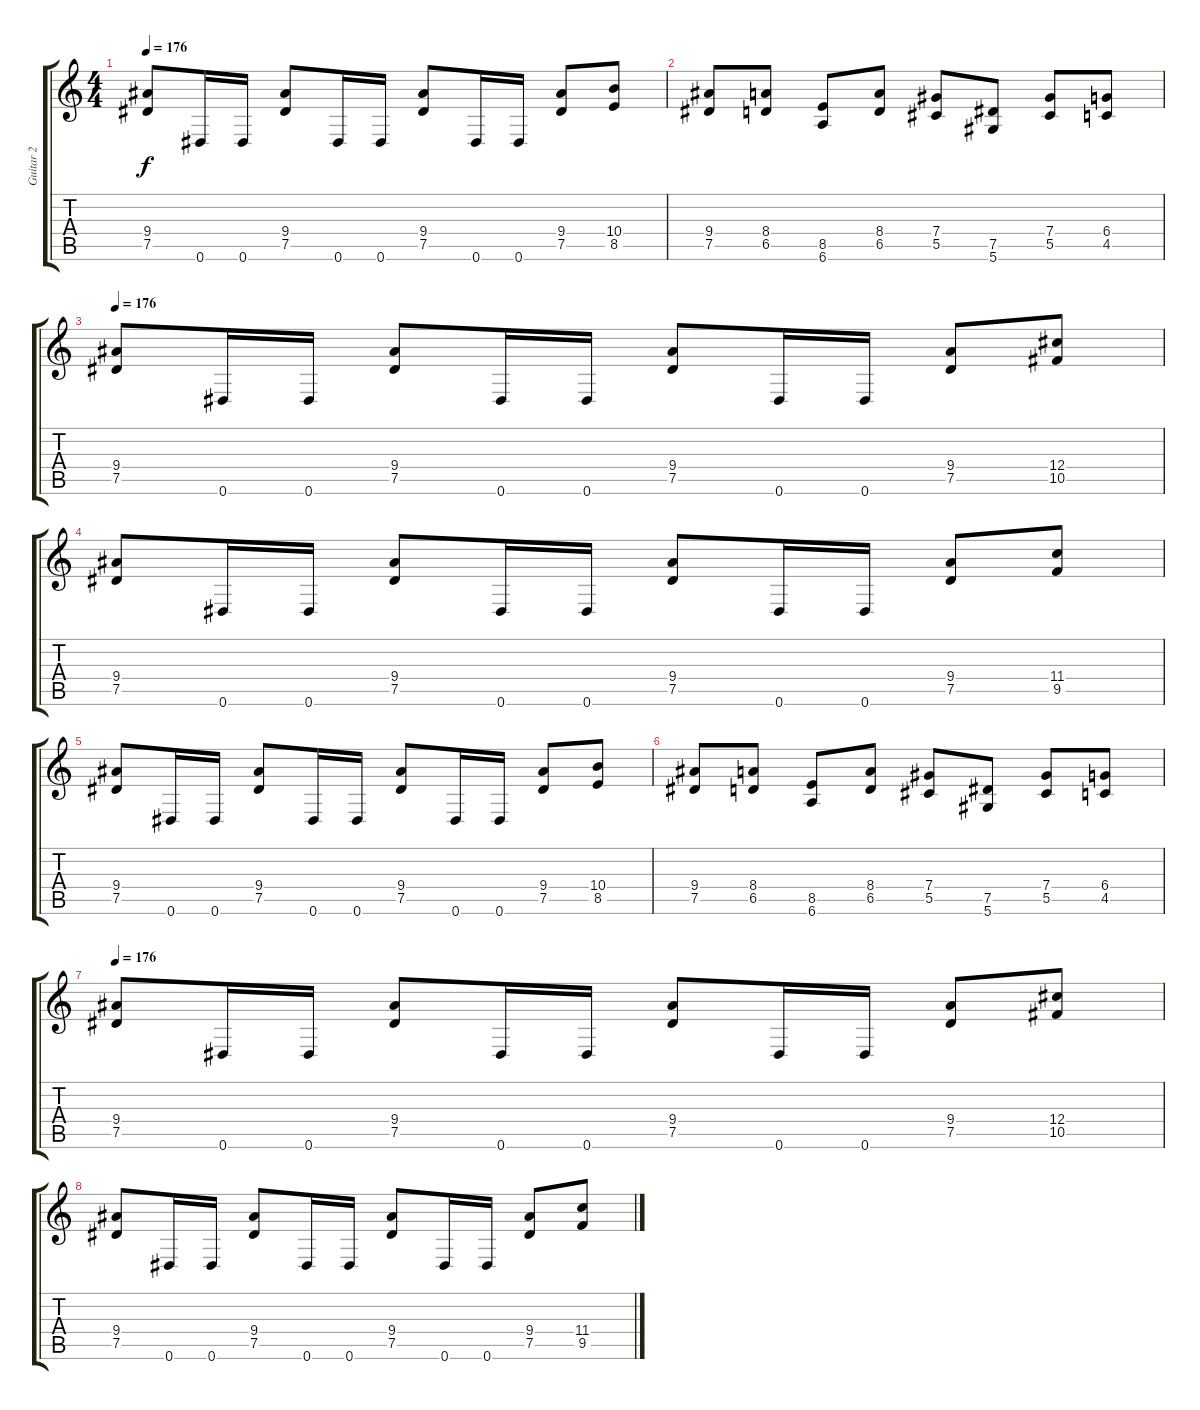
\track ("Guitar 2" "Guitar 2") {instrument distortionguitar}
\staff {score tabs}
\tuning (Eb4 Bb3 Gb3 Db3 Ab2 Eb2) {hide}
\ts (4 4)
\tempo 176
\clef g2
\ks c
(9.4 7.5).8{dy f} 0.6.16 0.6.16 (9.4 7.5).8 0.6.16 0.6.16 (9.4 7.5).8 0.6.16 0.6.16 (9.4 7.5).8 (10.4 8.5).8 |
(9.4 7.5).8 (8.4 6.5).8 (8.5 6.6).8 (8.4 6.5).8 (7.4 5.5).8 (7.5 5.6).8 (7.4 5.5).8 (6.4 4.5).8 |
\tempo 176
(9.4 7.5).8 0.6.16 0.6.16 (9.4 7.5).8 0.6.16 0.6.16 (9.4 7.5).8 0.6.16 0.6.16 (9.4 7.5).8 (12.4 10.5).8 |
(9.4 7.5).8 0.6.16 0.6.16 (9.4 7.5).8 0.6.16 0.6.16 (9.4 7.5).8 0.6.16 0.6.16 (9.4 7.5).8 (11.4 9.5).8 |
(9.4 7.5).8 0.6.16 0.6.16 (9.4 7.5).8 0.6.16 0.6.16 (9.4 7.5).8 0.6.16 0.6.16 (9.4 7.5).8 (10.4 8.5).8 |
(9.4 7.5).8 (8.4 6.5).8 (8.5 6.6).8 (8.4 6.5).8 (7.4 5.5).8 (7.5 5.6).8 (7.4 5.5).8 (6.4 4.5).8 |
\tempo 176
(9.4 7.5).8 0.6.16 0.6.16 (9.4 7.5).8 0.6.16 0.6.16 (9.4 7.5).8 0.6.16 0.6.16 (9.4 7.5).8 (12.4 10.5).8 |
(9.4 7.5).8 0.6.16 0.6.16 (9.4 7.5).8 0.6.16 0.6.16 (9.4 7.5).8 0.6.16 0.6.16 (9.4 7.5).8 (11.4 9.5).8
